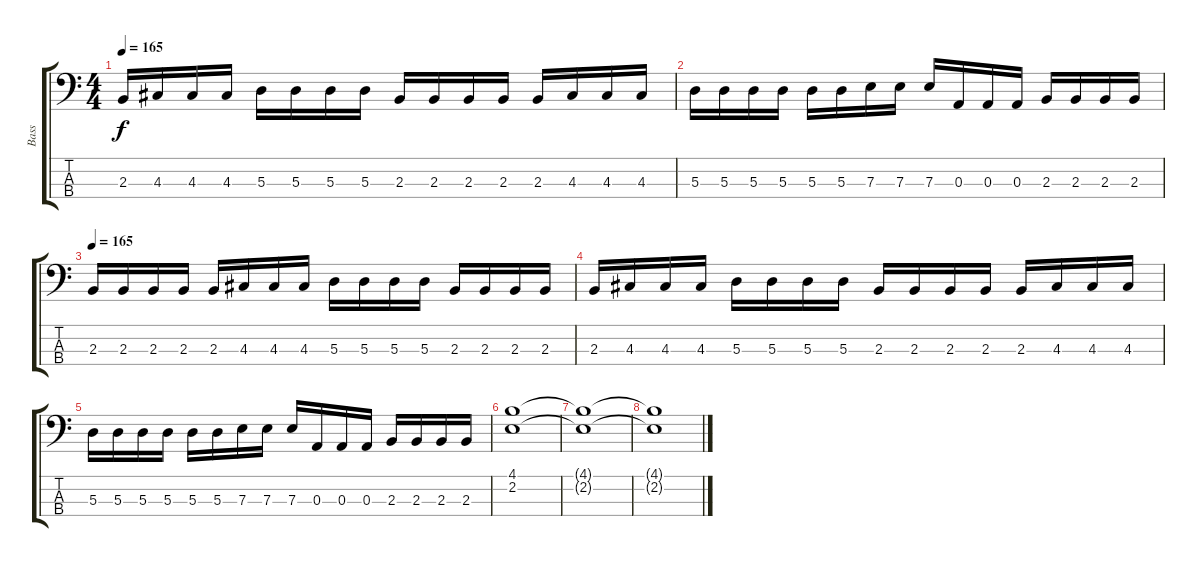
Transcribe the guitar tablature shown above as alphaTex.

\track ("Bass" "Bass") {instrument electricbassfinger}
\staff {score tabs}
\tuning (G2 D2 A1 E1) {hide}
\ts (4 4)
\tempo 165
\clef f4
\ks c
2.3.16{dy f} 4.3.16 4.3.16 4.3.16 5.3.16 5.3.16 5.3.16 5.3.16 2.3.16 2.3.16 2.3.16 2.3.16 2.3.16 4.3.16 4.3.16 4.3.16 |
5.3.16 5.3.16 5.3.16 5.3.16 5.3.16 5.3.16 7.3.16 7.3.16 7.3.16 0.3.16 0.3.16 0.3.16 2.3.16 2.3.16 2.3.16 2.3.16 |
\tempo 165
2.3.16 2.3.16 2.3.16 2.3.16 2.3.16 4.3.16 4.3.16 4.3.16 5.3.16 5.3.16 5.3.16 5.3.16 2.3.16 2.3.16 2.3.16 2.3.16 |
2.3.16 4.3.16 4.3.16 4.3.16 5.3.16 5.3.16 5.3.16 5.3.16 2.3.16 2.3.16 2.3.16 2.3.16 2.3.16 4.3.16 4.3.16 4.3.16 |
5.3.16 5.3.16 5.3.16 5.3.16 5.3.16 5.3.16 7.3.16 7.3.16 7.3.16 0.3.16 0.3.16 0.3.16 2.3.16 2.3.16 2.3.16 2.3.16 |
(4.1 2.2).1 |
(4.1{t} 2.2{t}).1 |
(4.1{t} 2.2{t}).1
